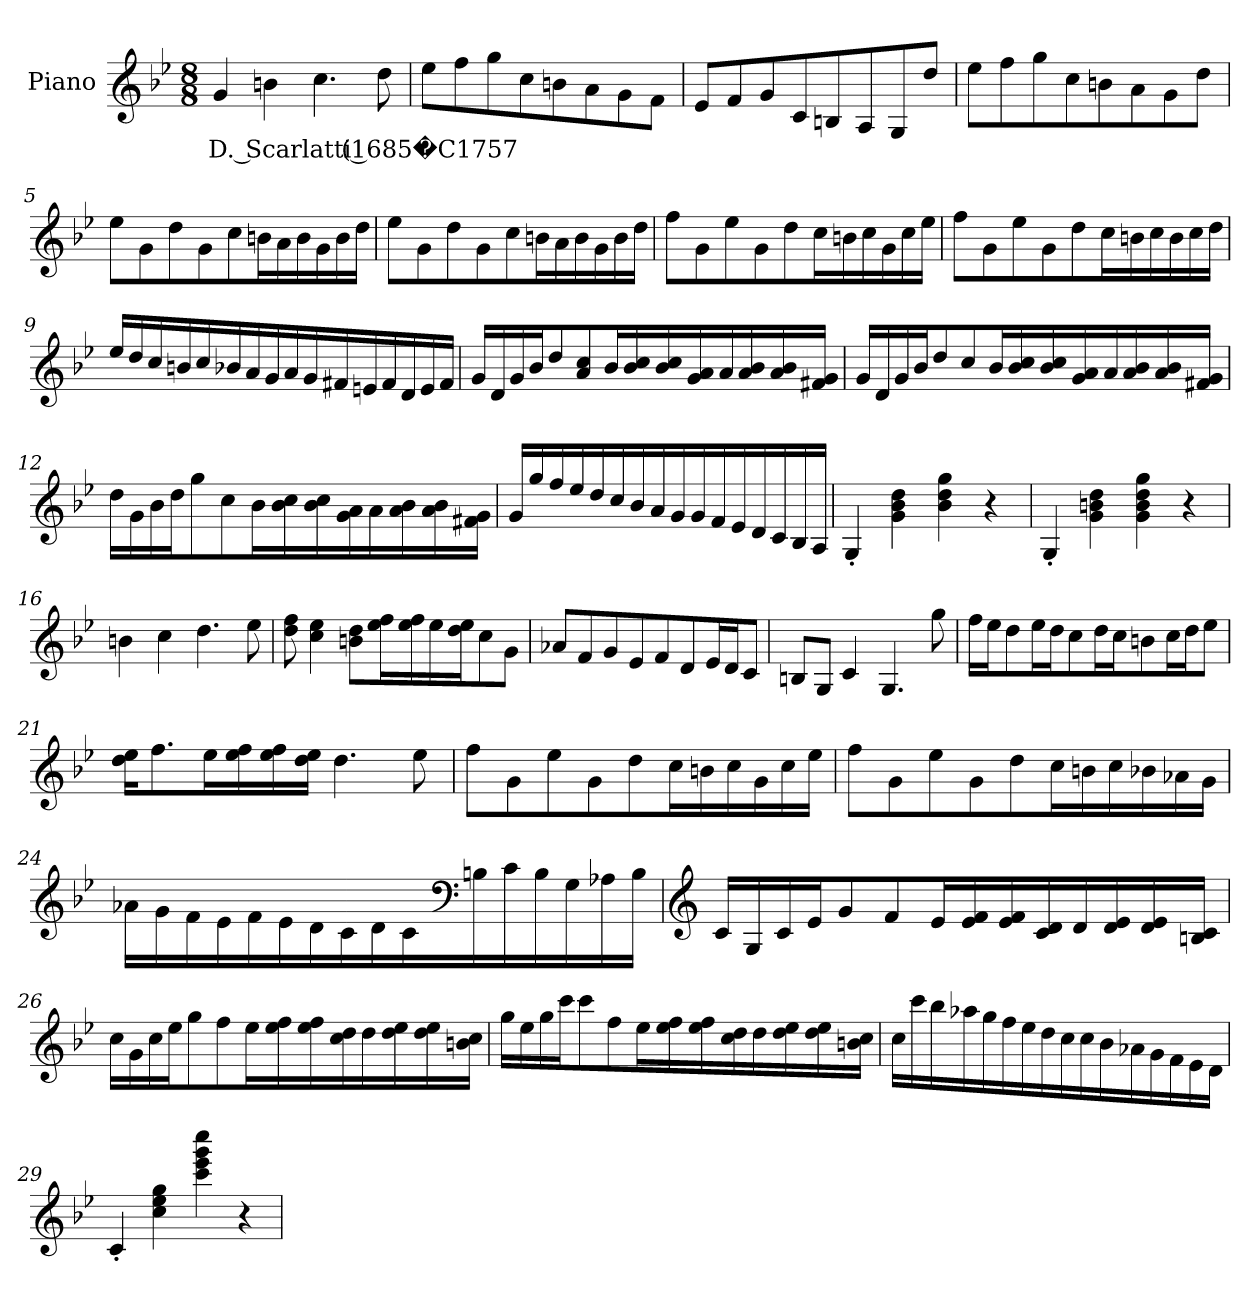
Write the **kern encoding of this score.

**kern	**text
*part1	*part1
*staff1	*staff1
*I"Piano	*
*I'Pno.	*
*clefG2	*
*k[b-e-]	*
*M8/8	*
*MM120	*
=1	=1
!	!LO:LY:b
4g/	D. Scarlatti (1685�C1757
4bn\	.
4.cc\	.
8dd\	.
=2	=2
8ee-\L	.
8ff\	.
8gg\	.
8cc\	.
8bn\	.
8a\	.
8g\	.
8f\J	.
=3	=3
8e-/L	.
8f/	.
8g/	.
8c/	.
8Bn/	.
8A/	.
8G/	.
8dd/J	.
!!LO:LB:g=z
=4	=4
8ee-\L	.
8ff\	.
8gg\	.
8cc\	.
8bn\	.
8a\	.
8g\	.
8dd\J	.
=5	=5
8ee-\L	.
8g\	.
8dd\	.
8g\	.
8cc\	.
16bn\L	.
16a\	.
16b\	.
16g\	.
16b\	.
16dd\JJ	.
=6	=6
8ee-\L	.
8g\	.
8dd\	.
8g\	.
8cc\	.
16bn\L	.
16a\	.
16b\	.
16g\	.
16b\	.
16dd\JJ	.
=7	=7
8ff\L	.
8g\	.
8ee-\	.
8g\	.
8dd\	.
16cc\L	.
16bn\	.
16cc\	.
16g\	.
16cc\	.
16ee-\JJ	.
!!LO:LB:g=z
=8	=8
8ff\L	.
8g\	.
8ee-\	.
8g\	.
8dd\	.
16cc\L	.
16bn\	.
16cc\	.
16b\	.
16cc\	.
16dd\JJ	.
=9	=9
16ee-/LL	.
16dd/	.
16cc/	.
16bn/	.
16cc/	.
16b-X/	.
16a/	.
16g/	.
16a/	.
16g/	.
16f#X/	.
16en/	.
16f#/	.
16d/	.
16e/	.
16f#/JJ	.
!!LO:LB:g=z
=10	=10
16g/LL	.
16d/	.
16g/	.
16b-/J	.
8dd/	.
8a/ 8cc/	.
16b-/L	.
16b-/ 16cc/	.
16b-/ 16cc/	.
16g/ 16a/	.
16a/	.
16a/ 16b-/	.
16a/ 16b-/	.
16f#X/ 16g/JJ	.
=11	=11
16g/LL	.
16d/	.
16g/	.
16b-/J	.
8dd/	.
8cc/	.
16b-/L	.
16b-/ 16cc/	.
16b-/ 16cc/	.
16g/ 16a/	.
16a/	.
16a/ 16b-/	.
16a/ 16b-/	.
16f#X/ 16g/JJ	.
!!LO:LB:g=z
=12	=12
16dd\LL	.
16g\	.
16b-\	.
16dd\J	.
8gg\	.
8cc\	.
16b-\L	.
16b-\ 16cc\	.
16b-\ 16cc\	.
16g\ 16a\	.
16a\	.
16a\ 16b-\	.
16a\ 16b-\	.
16f#X\ 16g\JJ	.
=13	=13
16g/LL	.
16gg/	.
16ff/	.
16ee-/	.
16dd/	.
16cc/	.
16b-/	.
16a/	.
16g/	.
16g/	.
16f/	.
16e-/	.
16d/	.
16c/	.
16B-/	.
16A/JJ	.
=14	=14
4G'/	.
4g\ 4b-\ 4dd\	.
4b-\ 4dd\ 4gg\	.
4r	.
=15	=15
4G'/	.
4g\ 4bn\ 4dd\	.
4g\ 4b\ 4dd\ 4gg\	.
4r	.
!!LO:LB:g=z
=16	=16
4bn\	.
4cc\	.
4.dd\	.
8ee-\	.
=17	=17
8dd\ 8ff\	.
4cc\ 4ee-\	.
8bn\ 8dd\L	.
16ee-\ 16ff\L	.
16ee-\ 16ff\	.
16ee-\	.
16dd\ 16ee-\J	.
8cc\	.
8g\J	.
=18	=18
8a-X/L	.
8f/	.
8g/	.
8e-/	.
8f/	.
8d/	.
16e-/L	.
16d/J	.
8c/J	.
=19	=19
8Bn/L	.
8G/J	.
4c/	.
4.G/	.
8gg\	.
!!LO:LB:g=z
=20	=20
16ff\LL	.
16ee-\J	.
8dd\	.
16ee-\L	.
16dd\J	.
8cc\	.
16dd\L	.
16cc\J	.
8bn\	.
16cc\L	.
16dd\J	.
8ee-\J	.
=21	=21
16dd\ 16ee-\KL	.
8.ff\	.
16ee-\L	.
16ee-\ 16ff\	.
16ee-\ 16ff\	.
16dd\ 16ee-\JJ	.
4.dd\	.
8ee-\	.
=22	=22
8ff\L	.
8g\	.
8ee-\	.
8g\	.
8dd\	.
16cc\L	.
16bn\	.
16cc\	.
16g\	.
16cc\	.
16ee-\JJ	.
!!LO:LB:g=z
=23	=23
8ff\L	.
8g\	.
8ee-\	.
8g\	.
8dd\	.
16cc\L	.
16bn\	.
16cc\	.
16b-X\	.
16a-X\	.
16g\JJ	.
=24	=24
16a-X\LL	.
16g\	.
16f\	.
16e-\	.
16f\	.
16e-\	.
16d\	.
16c\	.
16d\	.
16c\	.
*clefF4	*
16Bn\	.
16c\	.
16B\	.
16G\	.
16A-X\	.
16B\JJ	.
!!LO:LB:g=z
=25	=25
*clefG2	*
16c/LL	.
16G/	.
16c/	.
16e-/J	.
8g/	.
8f/	.
16e-/L	.
16e-/ 16f/	.
16e-/ 16f/	.
16c/ 16d/	.
16d/	.
16d/ 16e-/	.
16d/ 16e-/	.
16Bn/ 16c/JJ	.
=26	=26
16cc\LL	.
16g\	.
16cc\	.
16ee-\J	.
8gg\	.
8ff\	.
16ee-\L	.
16ee-\ 16ff\	.
16ee-\ 16ff\	.
16cc\ 16dd\	.
16dd\	.
16dd\ 16ee-\	.
16dd\ 16ee-\	.
16bn\ 16cc\JJ	.
!!LO:LB:g=z
=27	=27
16gg\LL	.
16ee-\	.
16gg\	.
16ccc\J	.
8ccc\	.
8ff\	.
16ee-\L	.
16ee-\ 16ff\	.
16ee-\ 16ff\	.
16cc\ 16dd\	.
16dd\	.
16dd\ 16ee-\	.
16dd\ 16ee-\	.
16bn\ 16cc\JJ	.
=28	=28
16cc\LL	.
16ccc\	.
16bb-\	.
16aa-X\	.
16gg\	.
16ff\	.
16ee-\	.
16dd\	.
16cc\	.
16cc\	.
16b-\	.
16a-X\	.
16g\	.
16f\	.
16e-\	.
16d\JJ	.
=29	=29
4c'/	.
4cc\ 4ee-\ 4gg\	.
4ccc\ 4eee-\ 4ggg\ 4cccc\	.
4r	.
=	=
*-	*-
